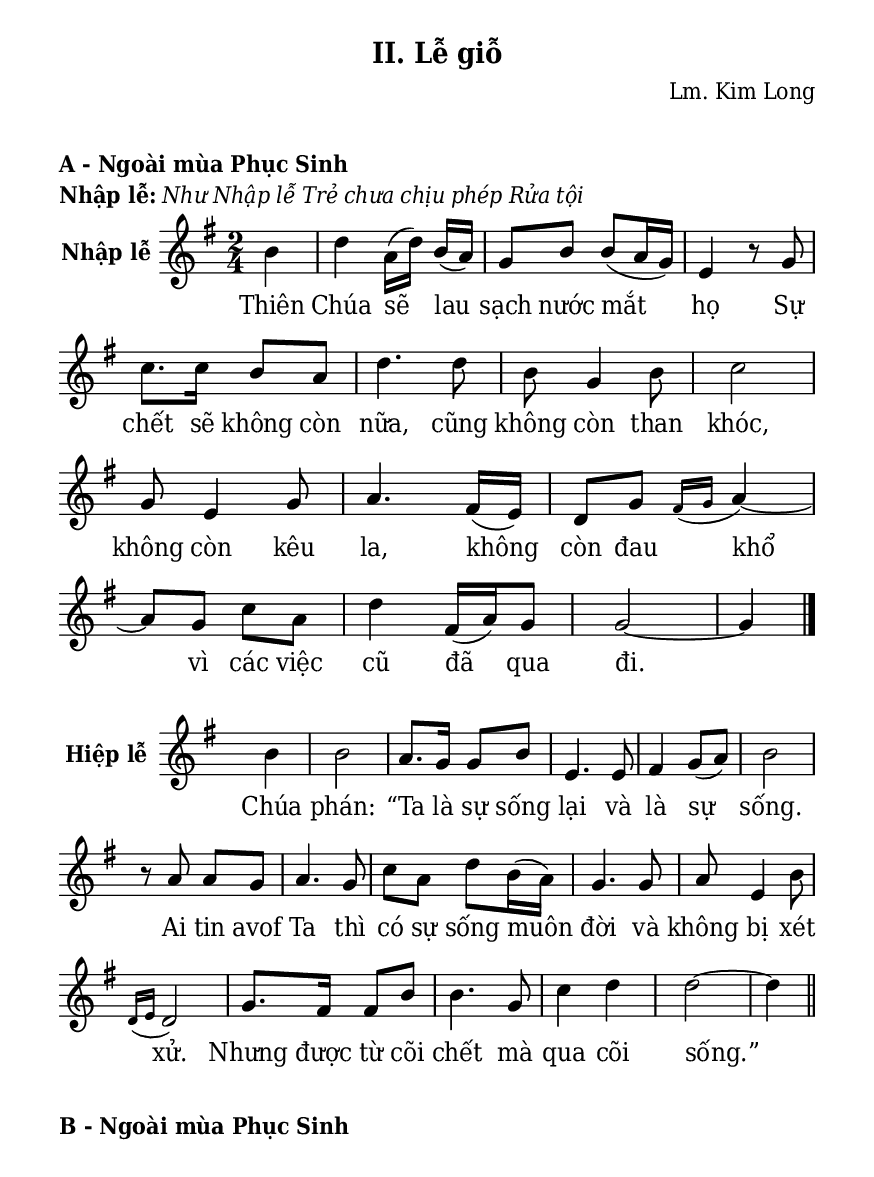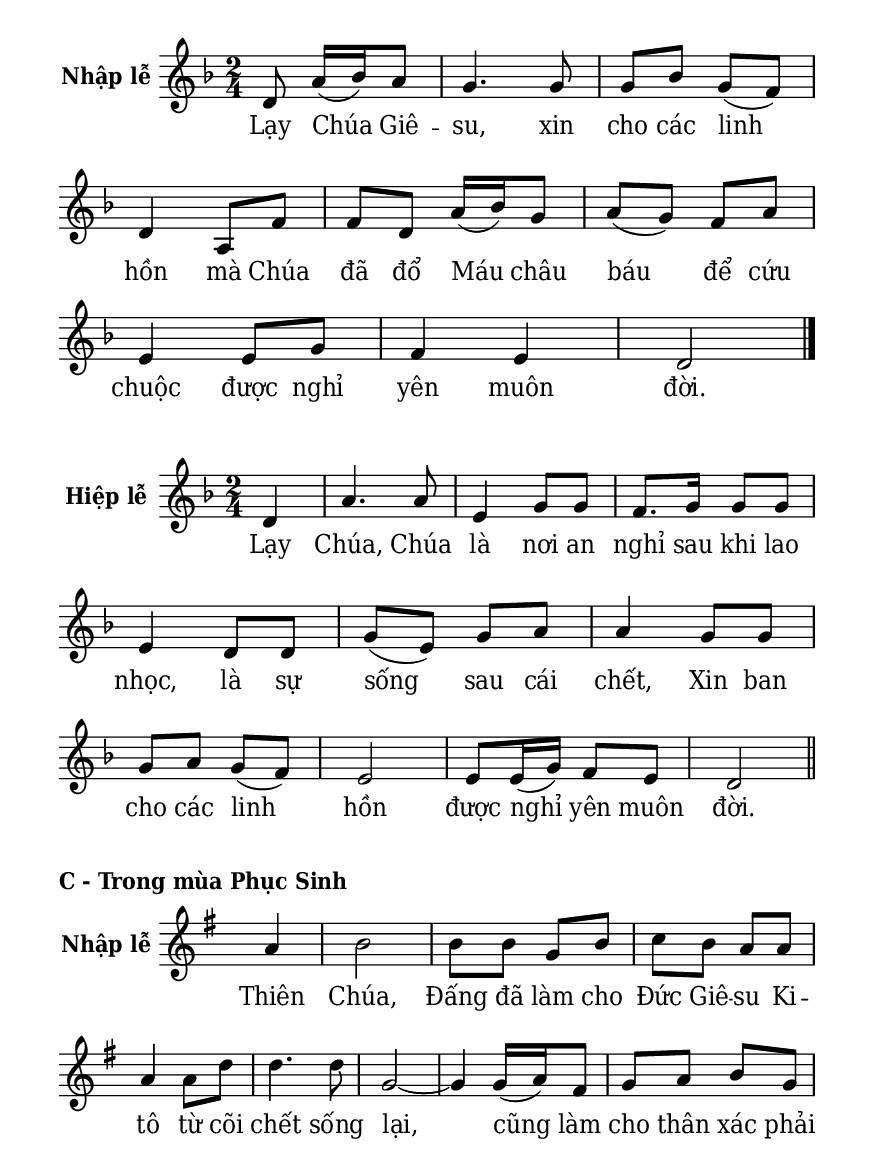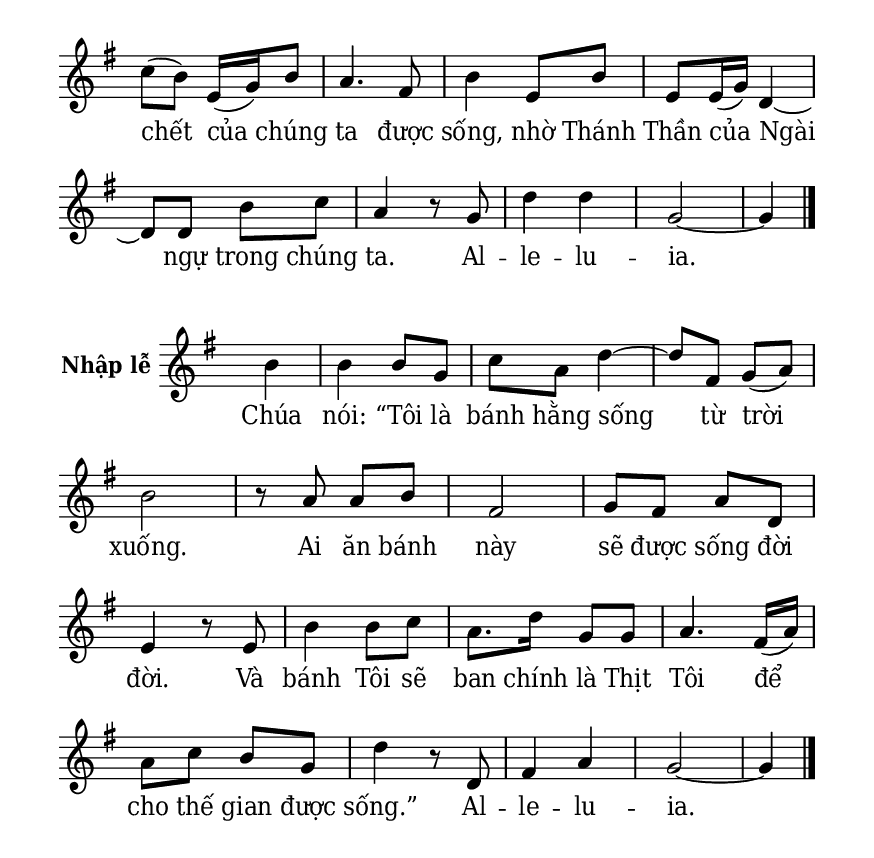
% Cài đặt chung
\version "2.22.1"
\include "english.ly"

\header {
  %title = "Thánh Lễ"
  %subtitle = "Ca Nhập Lễ và Hiệp Lễ"
  subsubtitle = \markup { \huge "II. Lễ giỗ" }
  composer = "Lm. Kim Long"
  %arranger = " "
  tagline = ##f
}

% Nhạc
nhacMauMot = \relative c'' {
  \key g \major
  \time 2/4
  \partial 4 b4 |
  d a16 ([d]) b ([a]) |
  g8 b b (a16 g) |
  e4 r8 g |
  c8. c16 b8 a |
  d4. d8 |
  b g4 b8 |
  c2 |
  g8 e4 g8 |
  a4. fs16 (e) |
  d8 g \slashedGrace { fs16 (g } a4) ~ |
  a8 g c a |
  d4 fs,16 (a) g8 |
  g2 ~ |
  g4 \bar "|."
}

nhacMauHai = \relative c'' {
  \key g \major
  \time 2/4
  \partial 4 b4 |
  b2 |
  a8. g16 g8 b |
  e,4. e8 |
  fs4 g8 (a) |
  b2 |
  r8 a a g |
  a4. g8 |
  c a d b16 (a) |
  g4. g8 |
  a e4 b'8 |
  \slashedGrace { d,16 (e } d2) |
  g8. fs16 fs8 b |
  b4. g8 |
  c4 d |
  d2 ~ |
  d4 \bar "||"
}

nhacMauBa = \relative c' {
  \key f \major
  \time 2/4
  \partial 4. d8 a'16 (bf) a8 |
  g4. g8 |
  g bf g (f) |
  d4 a8 f' |
  f d a'16 (bf) g8 |
  a (g) f a |
  e4 e8 g |
  f4 e |
  d2 \bar "|."
}

nhacMauBon = \relative c' {
  \key f \major
  \time 2/4
  \partial 4 d4 |
  a'4. a8 |
  e4 g8 g |
  f8. g16 g8 g |
  e4 d8 d |
  g (e) g a |
  a4 g8 g |
  g a g (f) |
  e2 |
  e8 e16 (g) f8 e |
  d2 \bar "||"
}

nhacMauNam = \relative c'' {
  \key g \major
  \time 2/4
  \partial 4 a4 |
  b2 |
  b8 b g b |
  c b a a |
  a4 a8 d |
  d4. d8 |
  g,2 ~ |
  g4 g16 (a) fs8 |
  g a b g |
  c (b) e,16 (g) b8 |
  a4. fs8 |
  b4 e,8 b' |
  e, e16 (g) d4 ~ |
  d8 d b' c |
  a4 r8 g |
  d'4 d |
  g,2 ~ |
  g4 \bar "|."
}

nhacMauSau = \relative c'' {
  \key g \major
  \time 2/4
  \partial 4 b4 |
  b b8 g |
  c a d4 ~ |
  d8 fs, g (a) |
  b2 |
  r8 a a b |
  fs2 |
  g8 fs a d, |
  e4 r8 e |
  b'4 b8 c |
  a8. d16 g,8 g |
  a4. fs16 (a) |
  a8 c b g |
  d'4 r8 d, |
  fs4 a |
  g2 ~ |
  g4 \bar "|."
}

% Lời
loiMauMot = \lyricmode {
  Thiên Chúa sẽ lau sạch nước mắt họ
  Sự chết sẽ không còn nữa,
  cũng không còn than khóc,
  không còn kêu la,
  không còn đau khổ
  vì các việc cũ đã qua đi.
}

loiMauHai = \lyricmode {
  Chúa phán:
  “Ta là sự sống lại và là sự sống.
  Ai tin avof Ta thì có sự sống muôn đời
  và không bị xét xử.
  Nhưng được từ cõi chết mà qua cõi sống.”
}

loiMauBa = \lyricmode {
  Lạy Chúa Giê -- su, xin cho các linh hồn
  mà Chúa đã đổ Máu châu báu để cứu chuộc
  được nghỉ yên muôn đời.
}

loiMauBon = \lyricmode {
  Lạy Chúa, Chúa là nơi an nghỉ sau khi lao nhọc,
  là sự sống sau cái chết,
  Xin ban cho các linh hồn được nghỉ yên muôn đời.
}

loiMauNam = \lyricmode {
  Thiên Chúa, Đấng đã làm cho Đức Giê -- su Ki -- tô
  từ cõi chết sống lại,
  cũng làm cho thân xác phải chết của chúng ta được sống,
  nhờ Thánh Thần của Ngài ngự trong chúng ta.
  Al -- le -- lu -- ia.
}

loiMauSau = \lyricmode {
  Chúa nói:
  “Tôi là bánh hằng sống từ trời xuống.
  Ai ăn bánh này sẽ được sống đời đời.
  Và bánh Tôi sẽ ban chính là Thịt Tôi
  để cho thế gian được sống.”
  Al -- le -- lu -- ia.
}

% Dàn trang
\paper {
  #(set-paper-size "a5")
  top-margin = 10\mm
  bottom-margin = 10\mm
  left-margin = 10\mm
  right-margin = 10\mm
  indent = #0
  #(define fonts
	 (make-pango-font-tree "Deja Vu Serif Condensed"
	 		       "Deja Vu Serif Condensed"
			       "Deja Vu Serif Condensed"
			       (/ 20 20)))
  print-page-number = ##f
}

\markup {
  \vspace #2
  \column {
    \left-align {
      \line {
        \bold "A - Ngoài mùa Phục Sinh"
      }
      \line {
        \bold "Nhập lễ:" \normal-text \italic "Như Nhập lễ Trẻ chưa chịu phép Rửa tội"
      }
    }
  }
}

\score {
  <<
    \new Staff \with {
      instrumentName = \markup { \bold "Nhập lễ" }} <<
        \clef treble
        \new Voice = beSop {
          \nhacMauMot
        }
      \new Lyrics \lyricsto beSop \loiMauMot
    >>
  >>
  \layout {
    indent = 17
    \override Lyrics.LyricSpace.minimum-distance = #0.6
    \override Score.BarNumber.break-visibility = ##(#f #f #f)
    \override Score.SpacingSpanner.uniform-stretching = ##t
    ragged-last = ##f
  }
}

\score {
  <<
    \new Staff\with {
      instrumentName = \markup { \bold "Hiệp lễ" }} <<
        \clef treble
        \new Voice = beSop {
          \nhacMauHai
        }
      \new Lyrics \lyricsto beSop \loiMauHai
    >>
  >>
  \layout {
    indent = 17
    \override Staff.TimeSignature.transparent = ##t
    \override Lyrics.LyricSpace.minimum-distance = #0.7
    \override Score.BarNumber.break-visibility = ##(#f #f #f)
    \override Score.SpacingSpanner.uniform-stretching = ##t
    \override LyricHyphen.minimum-distance = #1.5
    ragged-last = ##f
  }
}

\markup {
  \vspace #2
  \line {
    \bold "B - Ngoài mùa Phục Sinh"
  }
}

\score {
  <<
    \new Staff \with {
      instrumentName = \markup { \bold "Nhập lễ" }}<<
        \clef treble
        \new Voice = beSop {
          \nhacMauBa
        }
      \new Lyrics \lyricsto beSop \loiMauBa
    >>
  >>
  \layout {
    indent = 17
    \override Lyrics.LyricSpace.minimum-distance = #0.6
    \override Score.BarNumber.break-visibility = ##(#f #f #f)
    \override Score.SpacingSpanner.uniform-stretching = ##t
    ragged-last = ##f
  }
}

\score {
  <<
    \new Staff \with {
      instrumentName = \markup { \bold "Hiệp lễ" }} <<
        \clef treble
        \new Voice = beSop {
          \nhacMauBon
        }
      \new Lyrics \lyricsto beSop \loiMauBon
    >>
  >>
  \layout {
    indent = 17
    \override Lyrics.LyricSpace.minimum-distance = #0.7
    \override LyricHyphen.minimum-distance = #1
    \override Score.BarNumber.break-visibility = ##(#f #f #f)
    \override Score.SpacingSpanner.uniform-stretching = ##t
    ragged-last = ##f
  }
}

\markup {
  \vspace #2
  \line {
    \bold "C - Trong mùa Phục Sinh"
  }
}

\score {
  <<
    \new Staff \with {
      instrumentName = \markup { \bold "Nhập lễ" }} <<
        \clef treble
        \new Voice = beSop {
          \nhacMauNam
        }
      \new Lyrics \lyricsto beSop \loiMauNam
    >>
  >>
  \layout {
    indent = 17
    \override Staff.TimeSignature.transparent = ##t
    \override Lyrics.LyricSpace.minimum-distance = #0.7
    \override Score.BarNumber.break-visibility = ##(#f #f #f)
    \override Score.SpacingSpanner.uniform-stretching = ##t
    ragged-last = ##f
  }
}

\score {
  <<
    \new Staff \with {
      instrumentName = \markup { \bold "Nhập lễ" }} <<
        \clef treble
        \new Voice = beSop {
          \nhacMauSau
        }
      \new Lyrics \lyricsto beSop \loiMauSau
    >>
  >>
  \layout {
    indent = 17
    \override Staff.TimeSignature.transparent = ##t
    \override Lyrics.LyricSpace.minimum-distance = #0.7
    \override Score.BarNumber.break-visibility = ##(#f #f #f)
    \override Score.SpacingSpanner.uniform-stretching = ##t
    ragged-last = ##f
  }
}
